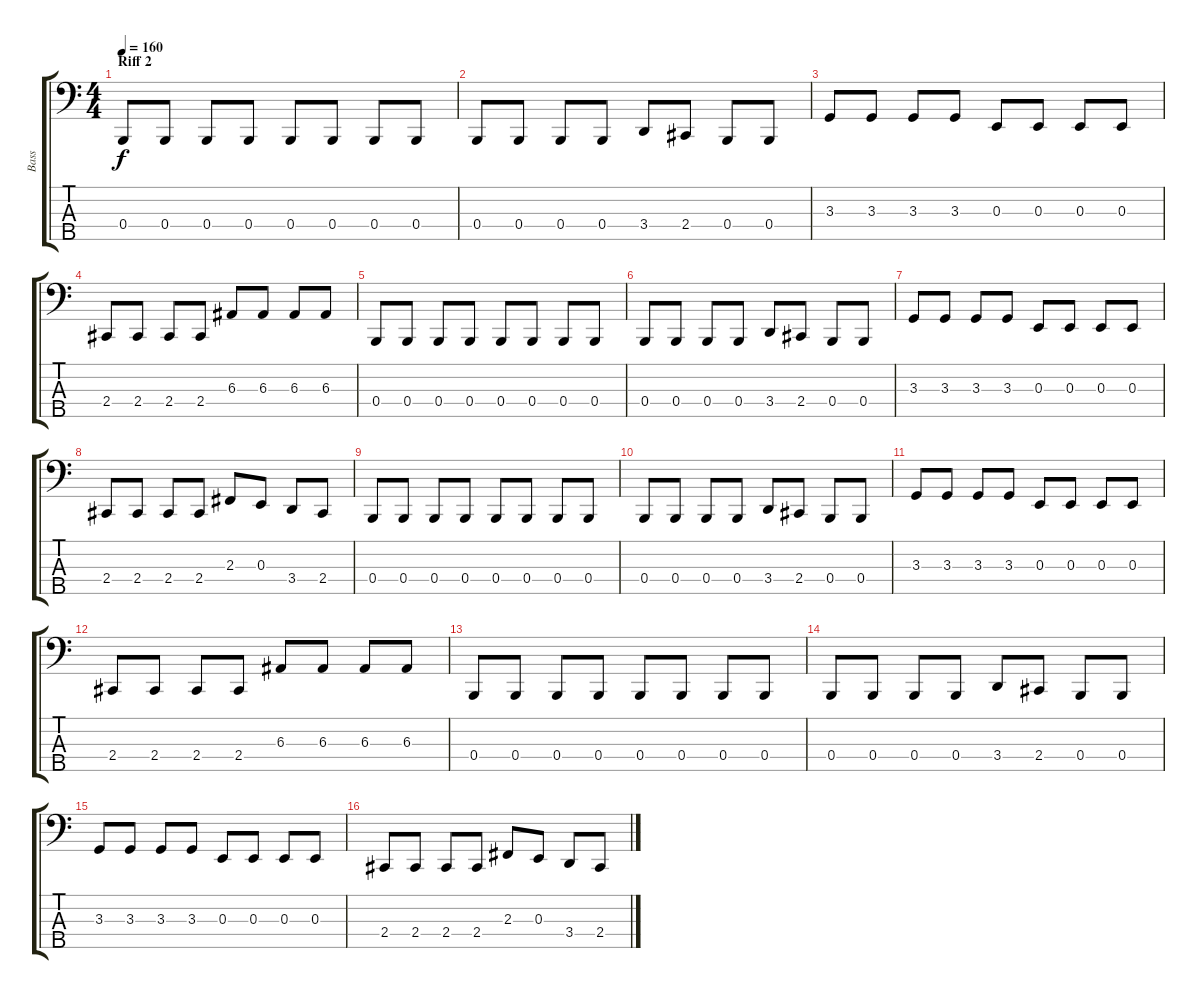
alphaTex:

\track ("Bass" "Bass") {instrument electricbasspick}
\staff {score tabs}
\tuning (D2 A1 E1 B0 Gb0) {hide}
\ts (4 4)
\section ("" "Riff 2")
\tempo 160
\clef f4
\ks c
0.4.8{dy f} 0.4.8 0.4.8 0.4.8 0.4.8 0.4.8 0.4.8 0.4.8 |
0.4.8 0.4.8 0.4.8 0.4.8 3.4.8 2.4.8 0.4.8 0.4.8 |
3.3.8 3.3.8 3.3.8 3.3.8 0.3.8 0.3.8 0.3.8 0.3.8 |
2.4.8 2.4.8 2.4.8 2.4.8 6.3.8 6.3.8 6.3.8 6.3.8 |
0.4.8 0.4.8 0.4.8 0.4.8 0.4.8 0.4.8 0.4.8 0.4.8 |
0.4.8 0.4.8 0.4.8 0.4.8 3.4.8 2.4.8 0.4.8 0.4.8 |
3.3.8 3.3.8 3.3.8 3.3.8 0.3.8 0.3.8 0.3.8 0.3.8 |
2.4.8 2.4.8 2.4.8 2.4.8 2.3.8 0.3.8 3.4.8 2.4.8 |
0.4.8 0.4.8 0.4.8 0.4.8 0.4.8 0.4.8 0.4.8 0.4.8 |
0.4.8 0.4.8 0.4.8 0.4.8 3.4.8 2.4.8 0.4.8 0.4.8 |
3.3.8 3.3.8 3.3.8 3.3.8 0.3.8 0.3.8 0.3.8 0.3.8 |
2.4.8 2.4.8 2.4.8 2.4.8 6.3.8 6.3.8 6.3.8 6.3.8 |
0.4.8 0.4.8 0.4.8 0.4.8 0.4.8 0.4.8 0.4.8 0.4.8 |
0.4.8 0.4.8 0.4.8 0.4.8 3.4.8 2.4.8 0.4.8 0.4.8 |
3.3.8 3.3.8 3.3.8 3.3.8 0.3.8 0.3.8 0.3.8 0.3.8 |
2.4.8 2.4.8 2.4.8 2.4.8 2.3.8 0.3.8 3.4.8 2.4.8
